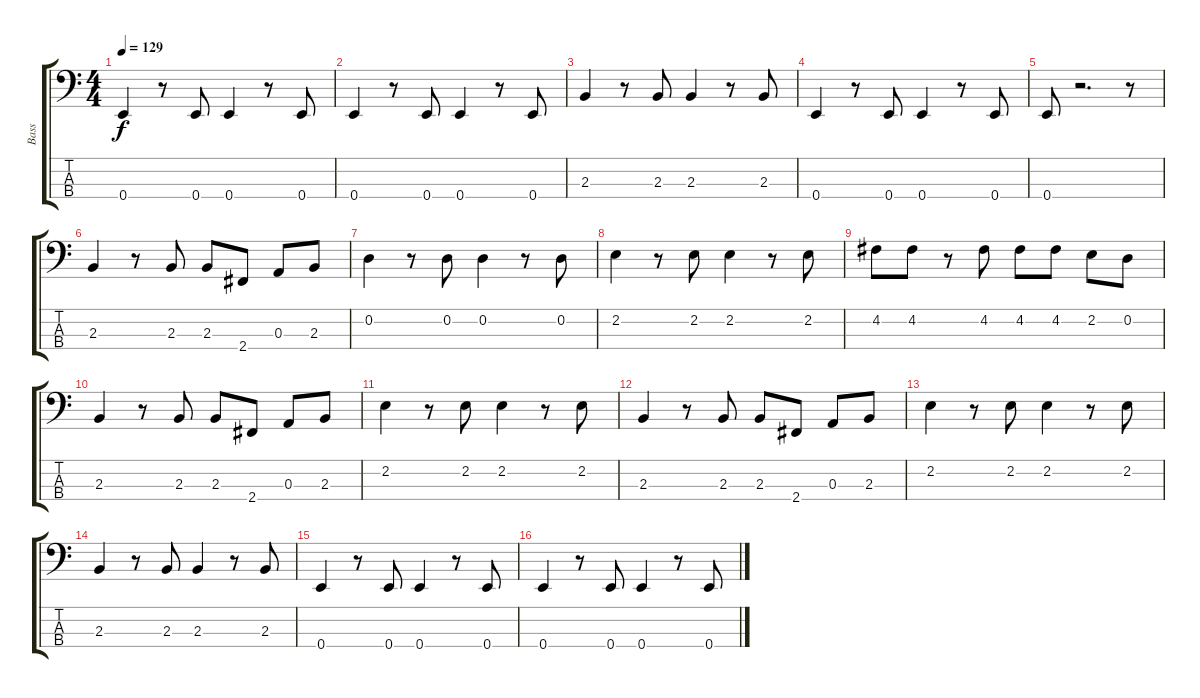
\track ("Bass" "Bass") {instrument electricbasspick}
\staff {score tabs}
\tuning (G2 D2 A1 E1) {hide}
\ts (4 4)
\tempo 129
\clef f4
\ks c
0.4.4{dy f} r.8 0.4.8 0.4.4 r.8 0.4.8 |
0.4.4 r.8 0.4.8 0.4.4 r.8 0.4.8 |
2.3.4 r.8 2.3.8 2.3.4 r.8 2.3.8 |
0.4.4 r.8 0.4.8 0.4.4 r.8 0.4.8 |
0.4.8 r.2{d} r.8 |
2.3.4 r.8 2.3.8 2.3.8 2.4.8 0.3.8 2.3.8 |
0.2.4 r.8 0.2.8 0.2.4 r.8 0.2.8 |
2.2.4 r.8 2.2.8 2.2.4 r.8 2.2.8 |
4.2.8 4.2.8 r.8 4.2.8 4.2.8 4.2.8 2.2.8 0.2.8 |
2.3.4 r.8 2.3.8 2.3.8 2.4.8 0.3.8 2.3.8 |
2.2.4 r.8 2.2.8 2.2.4 r.8 2.2.8 |
2.3.4 r.8 2.3.8 2.3.8 2.4.8 0.3.8 2.3.8 |
2.2.4 r.8 2.2.8 2.2.4 r.8 2.2.8 |
2.3.4 r.8 2.3.8 2.3.4 r.8 2.3.8 |
0.4.4 r.8 0.4.8 0.4.4 r.8 0.4.8 |
0.4.4 r.8 0.4.8 0.4.4 r.8 0.4.8
